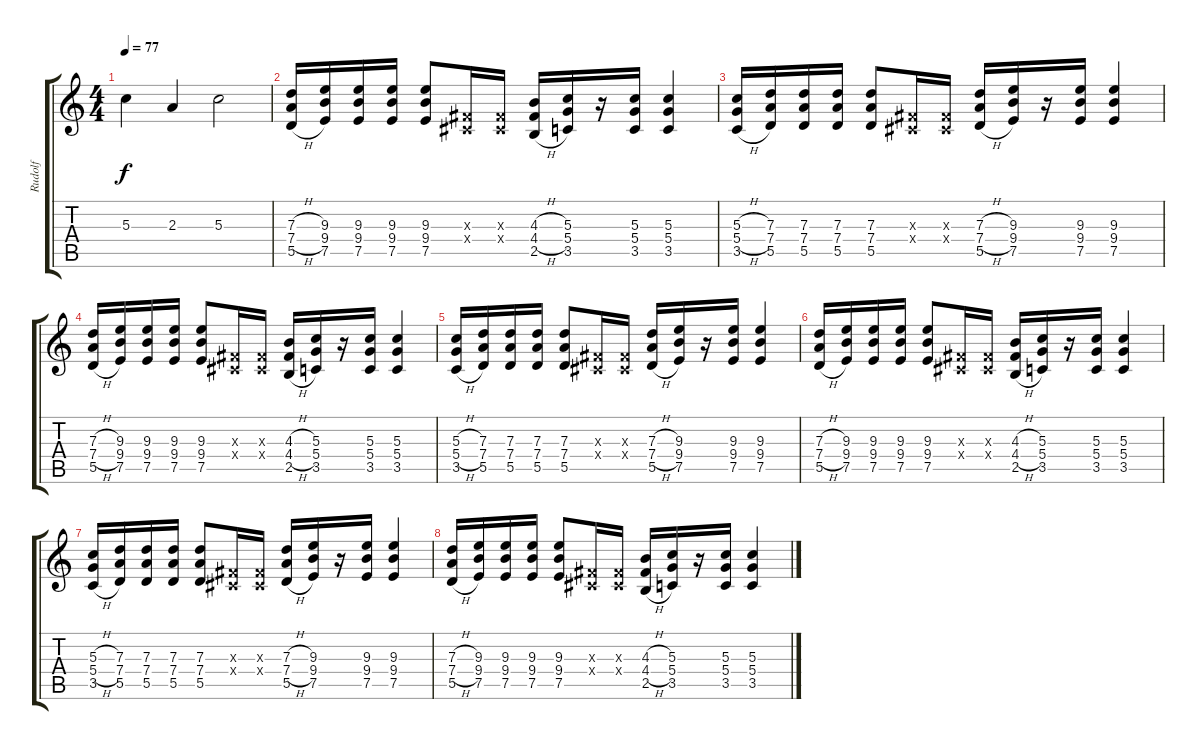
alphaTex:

\track ("Rudolf" "Rudolf") {instrument distortionguitar}
\staff {score tabs}
\tuning (E4 B3 G3 D3 A2 E2) {hide}
\ts (4 4)
\tempo 77
\clef g2
\ks c
5.3.4{dy f} 2.3.4 5.3.2 |
(7.3{h} 7.4{h} 5.5{h}).16 (9.3 9.4 7.5).16 (9.3 9.4 7.5).16 (9.3 9.4 7.5).16 (9.3 9.4 7.5).8 (-1.3{x} -1.4{x}).16 (-1.3{x} -1.4{x}).16 (4.3{h} 4.4{h} 2.5{h}).16 (5.3 5.4 3.5).16 r.16 (5.3 5.4 3.5).16 (5.3 5.4 3.5).4 |
(5.3{h} 5.4{h} 3.5{h}).16 (7.3 7.4 5.5).16 (7.3 7.4 5.5).16 (7.3 7.4 5.5).16 (7.3 7.4 5.5).8 (-1.3{x} -1.4{x}).16 (-1.3{x} -1.4{x}).16 (7.3{h} 7.4{h} 5.5{h}).16 (9.3 9.4 7.5).16 r.16 (9.3 9.4 7.5).16 (9.3 9.4 7.5).4 |
(7.3{h} 7.4{h} 5.5{h}).16 (9.3 9.4 7.5).16 (9.3 9.4 7.5).16 (9.3 9.4 7.5).16 (9.3 9.4 7.5).8 (-1.3{x} -1.4{x}).16 (-1.3{x} -1.4{x}).16 (4.3{h} 4.4{h} 2.5{h}).16 (5.3 5.4 3.5).16 r.16 (5.3 5.4 3.5).16 (5.3 5.4 3.5).4 |
(5.3{h} 5.4{h} 3.5{h}).16 (7.3 7.4 5.5).16 (7.3 7.4 5.5).16 (7.3 7.4 5.5).16 (7.3 7.4 5.5).8 (-1.3{x} -1.4{x}).16 (-1.3{x} -1.4{x}).16 (7.3{h} 7.4{h} 5.5{h}).16 (9.3 9.4 7.5).16 r.16 (9.3 9.4 7.5).16 (9.3 9.4 7.5).4 |
(7.3{h} 7.4{h} 5.5{h}).16 (9.3 9.4 7.5).16 (9.3 9.4 7.5).16 (9.3 9.4 7.5).16 (9.3 9.4 7.5).8 (-1.3{x} -1.4{x}).16 (-1.3{x} -1.4{x}).16 (4.3{h} 4.4{h} 2.5{h}).16 (5.3 5.4 3.5).16 r.16 (5.3 5.4 3.5).16 (5.3 5.4 3.5).4 |
(5.3{h} 5.4{h} 3.5{h}).16 (7.3 7.4 5.5).16 (7.3 7.4 5.5).16 (7.3 7.4 5.5).16 (7.3 7.4 5.5).8 (-1.3{x} -1.4{x}).16 (-1.3{x} -1.4{x}).16 (7.3{h} 7.4{h} 5.5{h}).16 (9.3 9.4 7.5).16 r.16 (9.3 9.4 7.5).16 (9.3 9.4 7.5).4 |
(7.3{h} 7.4{h} 5.5{h}).16 (9.3 9.4 7.5).16 (9.3 9.4 7.5).16 (9.3 9.4 7.5).16 (9.3 9.4 7.5).8 (-1.3{x} -1.4{x}).16 (-1.3{x} -1.4{x}).16 (4.3{h} 4.4{h} 2.5{h}).16 (5.3 5.4 3.5).16 r.16 (5.3 5.4 3.5).16 (5.3 5.4 3.5).4
